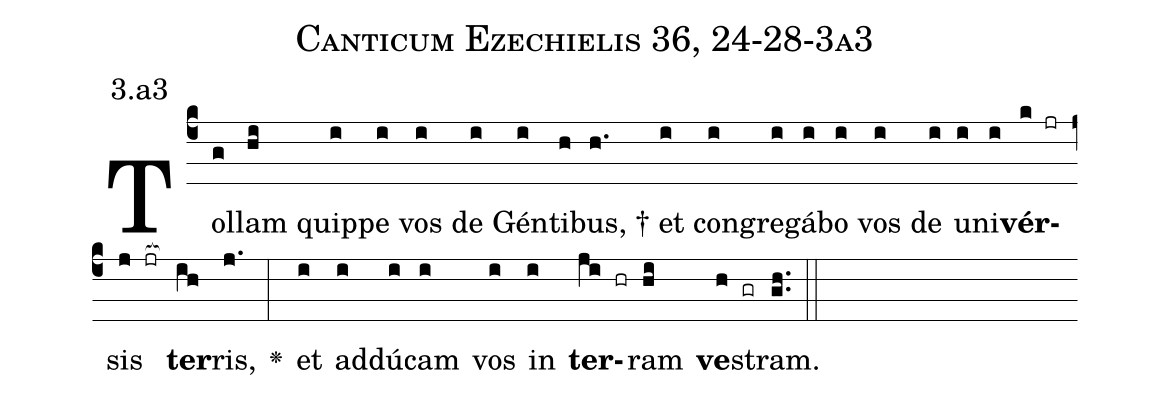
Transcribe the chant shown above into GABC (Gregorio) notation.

name: Canticum Ezechielis 36, 24-28-3a3;
annotation: 3.a3;
%%
(c4)Tol(g)lam(hi) quip(i)pe(i) vos(i) de(i) Gén(i)ti(h)bus, †(h.) et(i) con(i)gre(i)gá(i)bo(i) vos(i) de(i) u(i)ni(i)<b>vér</b>(k jr)sis(j jr[ocb:1{]) <b>ter</b>(ih[ocb:0}])ris,(j.) <v>\greheightstar</v>(:) et(i) ad(i)dú(i)cam(i) vos(i) in(i) <b>ter</b>(ji hr)ram(hi) <b>ve</b>(h gr)stram.(gh..) (::)


%E(i) u(i) o(ji) u(hi) a(h) e.(gh..) (::)
